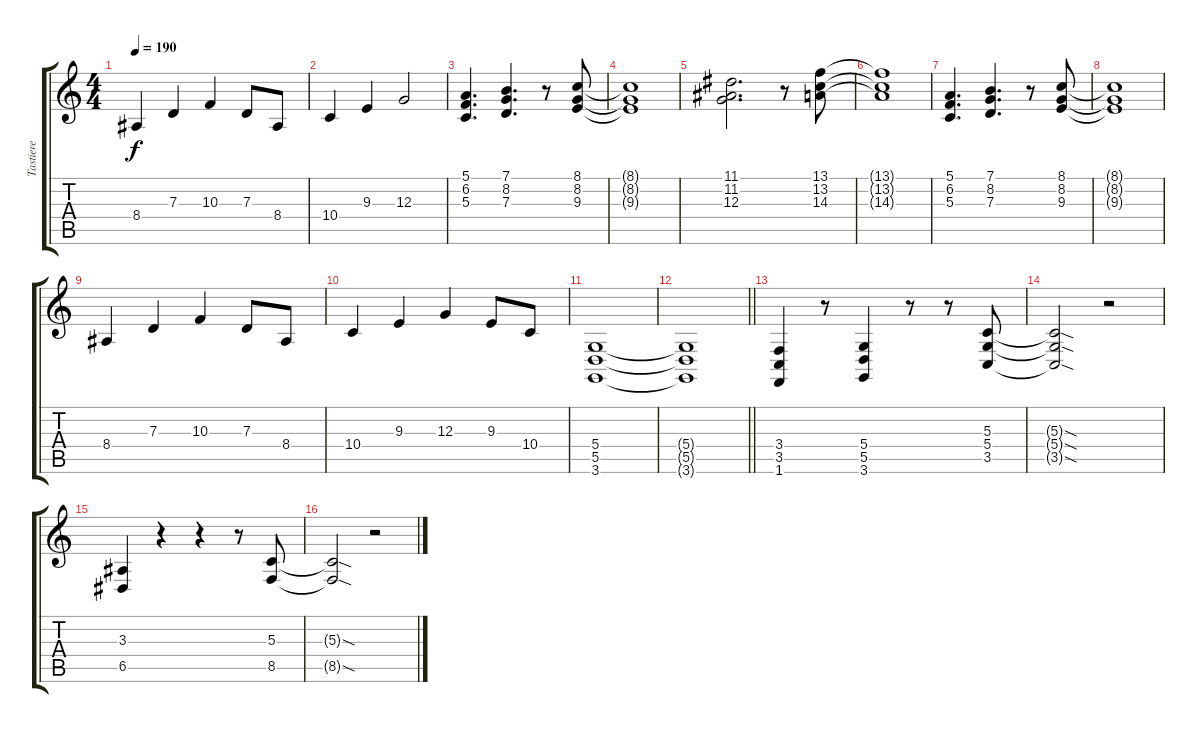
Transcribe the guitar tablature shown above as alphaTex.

\track ("Tastiere" "Tastiere") {instrument lead2sawtooth}
\staff {score tabs}
\tuning (E4 B3 G3 D3 A2 E2) {hide}
\ts (4 4)
\tempo 190
\clef g2
\ks c
8.4.4{dy f} 7.3.4 10.3.4 7.3.8 8.4.8 |
10.4.4 9.3.4 12.3.2 |
(5.1 6.2 5.3).4{d} (7.1 8.2 7.3).4{d} r.8 (8.1 8.2 9.3).8 |
(8.1{t} 8.2{t} 9.3{t}).1 |
(11.1 11.2 12.3).2{d} r.8 (13.1 13.2 14.3).8 |
(13.1{t} 13.2{t} 14.3{t}).1 |
(5.1 6.2 5.3).4{d} (7.1 8.2 7.3).4{d} r.8 (8.1 8.2 9.3).8 |
(8.1{t} 8.2{t} 9.3{t}).1 |
8.4.4 7.3.4 10.3.4 7.3.8 8.4.8 |
10.4.4 9.3.4 12.3.4 9.3.8 10.4.8 |
(5.4 5.5 3.6).1 |
\barLineRight lightlight
(5.4{t} 5.5{t} 3.6{t}).1 |
(3.4 3.5 1.6).4 r.8 (5.4 5.5 3.6).4 r.8 r.8 (5.3 5.4 3.5).8 |
(5.3{sod t} 5.4{sod t} 3.5{sod t}).2 r.2 |
(3.3 6.5).4 r.4 r.4 r.8 (5.3 8.5).8 |
(5.3{sod t} 8.5{sod t}).2 r.2
